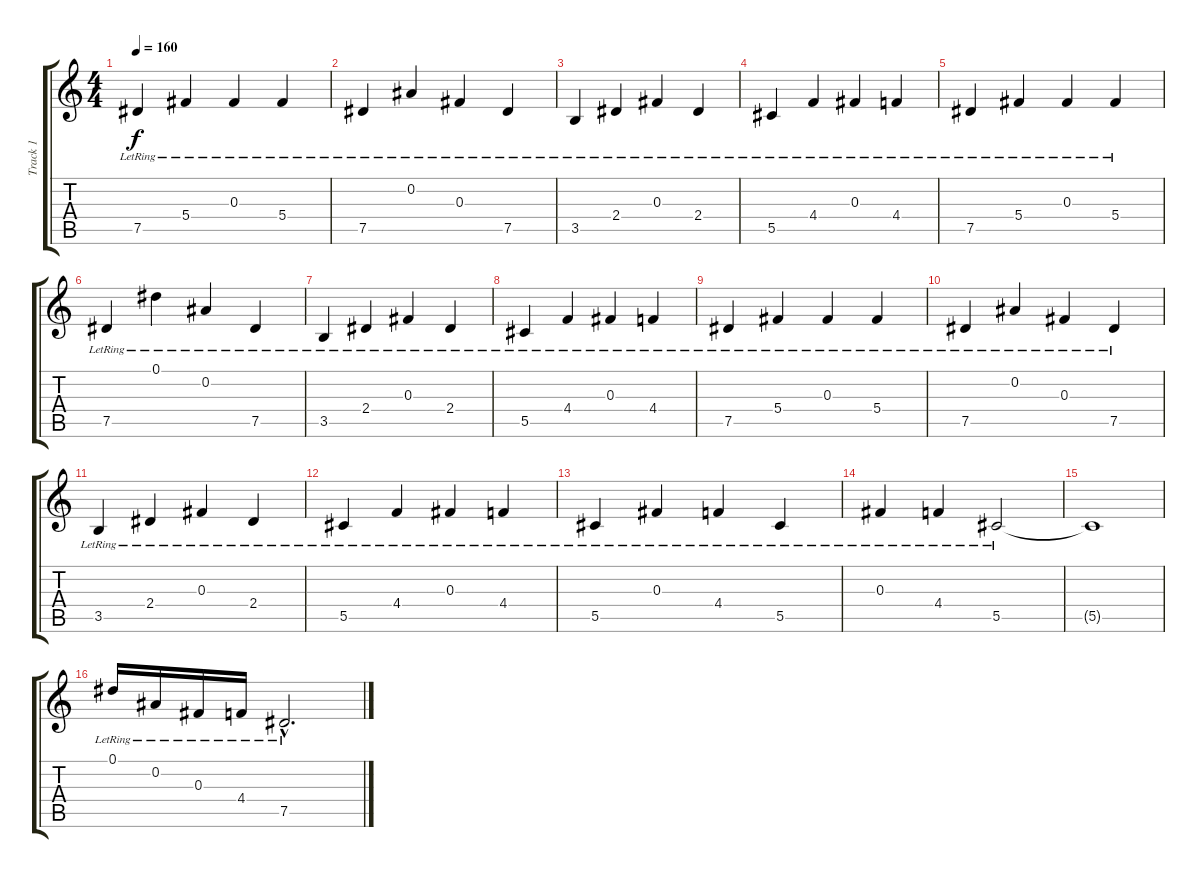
\track ("Track 1" "Track 1") {instrument acousticguitarsteel}
\staff {score tabs}
\tuning (Eb4 Bb3 Gb3 Db3 Ab2 Eb2) {hide}
\ts (4 4)
\tempo 160
\clef g2
\ks c
7.5{lr}.4{dy f} 5.4{lr}.4 0.3{lr}.4 5.4{lr}.4 |
7.5{lr}.4 0.2{lr}.4 0.3{lr}.4 7.5{lr}.4 |
3.5{lr}.4 2.4{lr}.4 0.3{lr}.4 2.4{lr}.4 |
5.5{lr}.4 4.4{lr}.4 0.3{lr}.4 4.4{lr}.4 |
7.5{lr}.4 5.4{lr}.4 0.3{lr}.4 5.4{lr}.4 |
7.5{lr}.4 0.1{lr}.4 0.2{lr}.4 7.5{lr}.4 |
3.5{lr}.4 2.4{lr}.4 0.3{lr}.4 2.4{lr}.4 |
5.5{lr}.4 4.4{lr}.4 0.3{lr}.4 4.4{lr}.4 |
7.5{lr}.4 5.4{lr}.4 0.3{lr}.4 5.4{lr}.4 |
7.5{lr}.4 0.2{lr}.4 0.3{lr}.4 7.5{lr}.4 |
3.5{lr}.4 2.4{lr}.4 0.3{lr}.4 2.4{lr}.4 |
5.5{lr}.4 4.4{lr}.4 0.3{lr}.4 4.4{lr}.4 |
5.5{lr}.4 0.3{lr}.4 4.4{lr}.4 5.5{lr}.4 |
0.3{lr}.4 4.4{lr}.4 5.5{lr}.2 |
5.5{t}.1 |
0.1{lr}.16 0.2{lr}.16 0.3{lr}.16 4.4{lr}.16 7.5{hac lr}.2{d}
